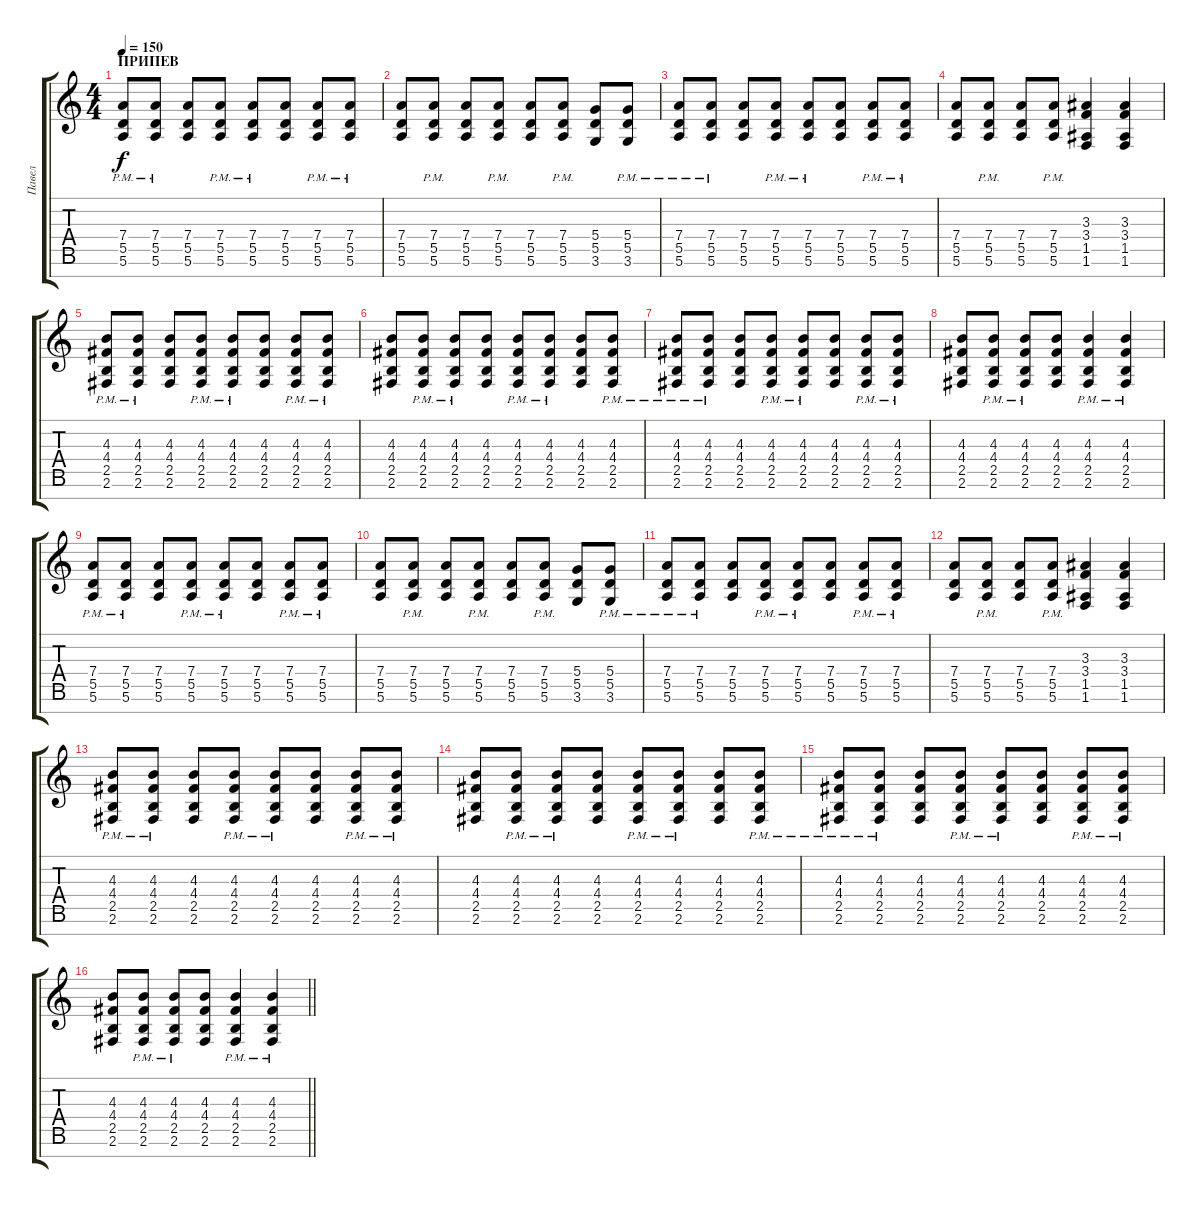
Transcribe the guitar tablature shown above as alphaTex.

\track ("Павел" "Павел") {instrument distortionguitar}
\staff {score tabs}
\tuning (E4 B3 G3 D3 A2 E2 B1) {hide}
\ts (4 4)
\section ("" "ПРИПЕВ")
\tempo 150
\clef g2
\ks c
(7.4{pm} 5.5{pm} 5.6{pm}).8{dy f} (7.4{pm} 5.5{pm} 5.6{pm}).8 (7.4 5.5 5.6).8 (7.4{pm} 5.5{pm} 5.6{pm}).8 (7.4{pm} 5.5{pm} 5.6{pm}).8 (7.4 5.5 5.6).8 (7.4{pm} 5.5{pm} 5.6{pm}).8 (7.4{pm} 5.5{pm} 5.6{pm}).8 |
(7.4 5.5 5.6).8 (7.4{pm} 5.5{pm} 5.6{pm}).8 (7.4 5.5 5.6).8 (7.4{pm} 5.5{pm} 5.6{pm}).8 (7.4 5.5 5.6).8 (7.4{pm} 5.5{pm} 5.6{pm}).8 (5.4 5.5 3.6).8 (5.4{pm} 5.5{pm} 3.6{pm}).8 |
(7.4{pm} 5.5{pm} 5.6{pm}).8 (7.4{pm} 5.5{pm} 5.6{pm}).8 (7.4 5.5 5.6).8 (7.4{pm} 5.5{pm} 5.6{pm}).8 (7.4{pm} 5.5{pm} 5.6{pm}).8 (7.4 5.5 5.6).8 (7.4{pm} 5.5{pm} 5.6{pm}).8 (7.4{pm} 5.5{pm} 5.6{pm}).8 |
(7.4 5.5 5.6).8 (7.4{pm} 5.5{pm} 5.6{pm}).8 (7.4 5.5 5.6).8 (7.4{pm} 5.5{pm} 5.6{pm}).8 (3.3 3.4 1.5 1.6).4 (3.3 3.4 1.5 1.6).4 |
(4.3{pm} 4.4{pm} 2.5{pm} 2.6{pm}).8 (4.3{pm} 4.4{pm} 2.5{pm} 2.6{pm}).8 (4.3 4.4 2.5 2.6).8 (4.3{pm} 4.4{pm} 2.5{pm} 2.6{pm}).8 (4.3{pm} 4.4{pm} 2.5{pm} 2.6{pm}).8 (4.3 4.4 2.5 2.6).8 (4.3{pm} 4.4{pm} 2.5{pm} 2.6{pm}).8 (4.3{pm} 4.4{pm} 2.5{pm} 2.6{pm}).8 |
(4.3 4.4 2.5 2.6).8 (4.3{pm} 4.4{pm} 2.5{pm} 2.6{pm}).8 (4.3{pm} 4.4{pm} 2.5{pm} 2.6{pm}).8 (4.3 4.4 2.5 2.6).8 (4.3{pm} 4.4{pm} 2.5{pm} 2.6{pm}).8 (4.3{pm} 4.4{pm} 2.5{pm} 2.6{pm}).8 (4.3 4.4 2.5 2.6).8 (4.3{pm} 4.4{pm} 2.5{pm} 2.6{pm}).8 |
(4.3{pm} 4.4{pm} 2.5{pm} 2.6{pm}).8 (4.3{pm} 4.4{pm} 2.5{pm} 2.6{pm}).8 (4.3 4.4 2.5 2.6).8 (4.3{pm} 4.4{pm} 2.5{pm} 2.6{pm}).8 (4.3{pm} 4.4{pm} 2.5{pm} 2.6{pm}).8 (4.3 4.4 2.5 2.6).8 (4.3{pm} 4.4{pm} 2.5{pm} 2.6{pm}).8 (4.3{pm} 4.4{pm} 2.5{pm} 2.6{pm}).8 |
(4.3 4.4 2.5 2.6).8 (4.3{pm} 4.4{pm} 2.5{pm} 2.6{pm}).8 (4.3{pm} 4.4{pm} 2.5{pm} 2.6{pm}).8 (4.3 4.4 2.5 2.6).8 (4.3{pm} 4.4{pm} 2.5{pm} 2.6{pm}).4 (4.3{pm} 4.4{pm} 2.5{pm} 2.6{pm}).4 |
(7.4{pm} 5.5{pm} 5.6{pm}).8 (7.4{pm} 5.5{pm} 5.6{pm}).8 (7.4 5.5 5.6).8 (7.4{pm} 5.5{pm} 5.6{pm}).8 (7.4{pm} 5.5{pm} 5.6{pm}).8 (7.4 5.5 5.6).8 (7.4{pm} 5.5{pm} 5.6{pm}).8 (7.4{pm} 5.5{pm} 5.6{pm}).8 |
(7.4 5.5 5.6).8 (7.4{pm} 5.5{pm} 5.6{pm}).8 (7.4 5.5 5.6).8 (7.4{pm} 5.5{pm} 5.6{pm}).8 (7.4 5.5 5.6).8 (7.4{pm} 5.5{pm} 5.6{pm}).8 (5.4 5.5 3.6).8 (5.4{pm} 5.5{pm} 3.6{pm}).8 |
(7.4{pm} 5.5{pm} 5.6{pm}).8 (7.4{pm} 5.5{pm} 5.6{pm}).8 (7.4 5.5 5.6).8 (7.4{pm} 5.5{pm} 5.6{pm}).8 (7.4{pm} 5.5{pm} 5.6{pm}).8 (7.4 5.5 5.6).8 (7.4{pm} 5.5{pm} 5.6{pm}).8 (7.4{pm} 5.5{pm} 5.6{pm}).8 |
(7.4 5.5 5.6).8 (7.4{pm} 5.5{pm} 5.6{pm}).8 (7.4 5.5 5.6).8 (7.4{pm} 5.5{pm} 5.6{pm}).8 (3.3 3.4 1.5 1.6).4 (3.3 3.4 1.5 1.6).4 |
(4.3{pm} 4.4{pm} 2.5{pm} 2.6{pm}).8 (4.3{pm} 4.4{pm} 2.5{pm} 2.6{pm}).8 (4.3 4.4 2.5 2.6).8 (4.3{pm} 4.4{pm} 2.5{pm} 2.6{pm}).8 (4.3{pm} 4.4{pm} 2.5{pm} 2.6{pm}).8 (4.3 4.4 2.5 2.6).8 (4.3{pm} 4.4{pm} 2.5{pm} 2.6{pm}).8 (4.3{pm} 4.4{pm} 2.5{pm} 2.6{pm}).8 |
(4.3 4.4 2.5 2.6).8 (4.3{pm} 4.4{pm} 2.5{pm} 2.6{pm}).8 (4.3{pm} 4.4{pm} 2.5{pm} 2.6{pm}).8 (4.3 4.4 2.5 2.6).8 (4.3{pm} 4.4{pm} 2.5{pm} 2.6{pm}).8 (4.3{pm} 4.4{pm} 2.5{pm} 2.6{pm}).8 (4.3 4.4 2.5 2.6).8 (4.3{pm} 4.4{pm} 2.5{pm} 2.6{pm}).8 |
(4.3{pm} 4.4{pm} 2.5{pm} 2.6{pm}).8 (4.3{pm} 4.4{pm} 2.5{pm} 2.6{pm}).8 (4.3 4.4 2.5 2.6).8 (4.3{pm} 4.4{pm} 2.5{pm} 2.6{pm}).8 (4.3{pm} 4.4{pm} 2.5{pm} 2.6{pm}).8 (4.3 4.4 2.5 2.6).8 (4.3{pm} 4.4{pm} 2.5{pm} 2.6{pm}).8 (4.3{pm} 4.4{pm} 2.5{pm} 2.6{pm}).8 |
\barLineRight lightlight
(4.3 4.4 2.5 2.6).8 (4.3{pm} 4.4{pm} 2.5{pm} 2.6{pm}).8 (4.3{pm} 4.4{pm} 2.5{pm} 2.6{pm}).8 (4.3 4.4 2.5 2.6).8 (4.3{pm} 4.4{pm} 2.5{pm} 2.6{pm}).4 (4.3{pm} 4.4{pm} 2.5{pm} 2.6{pm}).4
